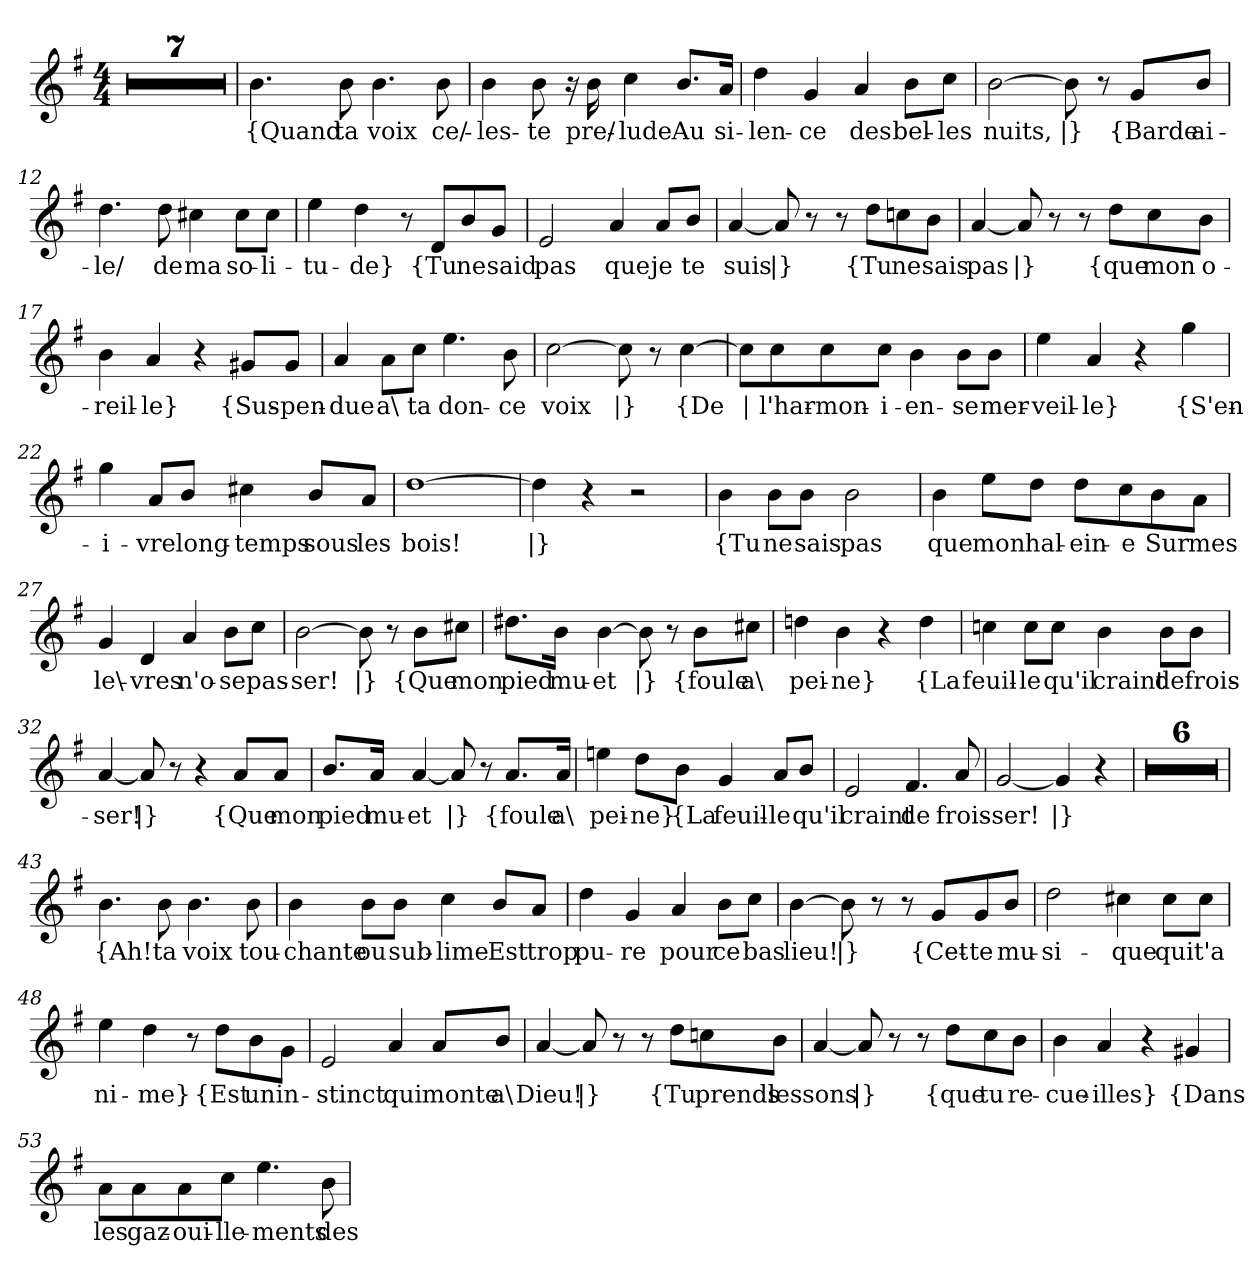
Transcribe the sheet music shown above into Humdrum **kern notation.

**kern	**text
*part1	*part1
*staff1	*staff1
*clefG2	*
*k[f#]	*
*M4/4	*
=1	=1
1r	.
=2	=2
1r	.
=3	=3
1r	.
=4	=4
1r	.
=5	=5
1r	.
=6	=6
1r	.
=7	=7
1r	.
=8	=8
!	!LO:LY:b
4.b\	{Quand
!	!LO:LY:b
8b\	ta
!	!LO:LY:b
4.b\	voix
!	!LO:LY:b
8b\	ce/-
=9	=9
!	!LO:LY:b
4b\	-les-
!	!LO:LY:b
8b\	-te
16r	.
!	!LO:LY:b
16b\	pre/-
!	!LO:LY:b
4cc\	-lude
!	!LO:LY:b
8.b/L	Au
!	!LO:LY:b
16a/Jk	si-
!!LO:LB:g=z
=10	=10
!	!LO:LY:b
4dd\	-len-
!	!LO:LY:b
4g/	-ce
!	!LO:LY:b
4a/	des
!	!LO:LY:b
8b\L	bel-
!	!LO:LY:b
8cc\J	-les
=11	=11
!	!LO:LY:b
[2b\	nuits,
!	!LO:LY:b
8b\]	|}
8r	.
!	!LO:LY:b
8g/L	{Barde
!	!LO:LY:b
8b/J	ai-
=12	=12
!	!LO:LY:b
4.dd\	-le/
!	!LO:LY:b
8dd\	de
!	!LO:LY:b
4cc#X\	ma
!	!LO:LY:b
8cc#\L	so-
!	!LO:LY:b
8cc#\J	-li-
=13	=13
!	!LO:LY:b
4ee\	-tu-
!	!LO:LY:b
4dd\	-de}
8r	.
!	!LO:LY:b
8d/L	{Tu
!	!LO:LY:b
8b/	ne
!	!LO:LY:b
8g/J	said
=14	=14
!	!LO:LY:b
2e/	pas
!	!LO:LY:b
4a/	que
!	!LO:LY:b
8a/L	je
!	!LO:LY:b
8b/J	te
!!LO:LB:g=z
=15	=15
!	!LO:LY:b
[4a/	suis
!	!LO:LY:b
8a/]	|}
8r	.
8r	.
!	!LO:LY:b
8dd\L	{Tu
!	!LO:LY:b
8ccn\	ne
!	!LO:LY:b
8b\J	sais
=16	=16
!	!LO:LY:b
[4a/	pas
!	!LO:LY:b
8a/]	|}
8r	.
8r	.
!	!LO:LY:b
8dd\L	{que
!	!LO:LY:b
8cc\	mon
!	!LO:LY:b
8b\J	o-
=17	=17
!	!LO:LY:b
4b\	-reil-
!	!LO:LY:b
4a/	-le}
4r	.
!	!LO:LY:b
8g#X/L	{Sus-
!	!LO:LY:b
8g#/J	-pen-
=18	=18
!	!LO:LY:b
4a/	-due
!	!LO:LY:b
8a\L	a\
!	!LO:LY:b
8cc\J	ta
!	!LO:LY:b
4.ee\	don-
!	!LO:LY:b
8b\	-ce
=19	=19
!	!LO:LY:b
[2cc\	voix
!	!LO:LY:b
8cc\]	|}
8r	.
!	!LO:LY:b
[4cc\	{De
!!LO:LB:g=z
=20	=20
!	!LO:LY:b
8cc\L]	|
!	!LO:LY:b
8cc\	l'har-
!	!LO:LY:b
8cc\	-mon-
!	!LO:LY:b
8cc\J	-i-
!	!LO:LY:b
4b\	-en-
!	!LO:LY:b
8b\L	-se
!	!LO:LY:b
8b\J	mer-
=21	=21
!	!LO:LY:b
4ee\	-veil-
!	!LO:LY:b
4a/	-le}
4r	.
!	!LO:LY:b
4gg\	{S'en-
=22	=22
!	!LO:LY:b
4gg\	-i-
!	!LO:LY:b
8a/L	-vre
!	!LO:LY:b
8b/J	long-
!	!LO:LY:b
4cc#X\	-temps
!	!LO:LY:b
8b/L	sous
!	!LO:LY:b
8a/J	les
=23	=23
!	!LO:LY:b
[1dd	bois!
=24	=24
!	!LO:LY:b
4dd\]	|}
4r	.
2r	.
!!LO:LB:g=z
=25	=25
!	!LO:LY:b
4b\	{Tu
!	!LO:LY:b
8b\L	ne
!	!LO:LY:b
8b\J	sais
!	!LO:LY:b
2b\	pas
=26	=26
!	!LO:LY:b
4b\	que
!	!LO:LY:b
8ee\L	mon
!	!LO:LY:b
8dd\J	hal-
!	!LO:LY:b
8dd\L	-ein-
!	!LO:LY:b
8cc\	-e
!	!LO:LY:b
8b\	Sur
!	!LO:LY:b
8a\J	mes
=27	=27
!	!LO:LY:b
4g/	le\-
!	!LO:LY:b
4d/	-vres
!	!LO:LY:b
4a/	n'o-
!	!LO:LY:b
8b\L	-se
!	!LO:LY:b
8cc\J	pas-
=28	=28
!	!LO:LY:b
[2b\	-ser!
!	!LO:LY:b
8b\]	|}
8r	.
!	!LO:LY:b
8b\L	{Que
!	!LO:LY:b
8cc#X\J	mon
!!LO:LB:g=z
=29	=29
!	!LO:LY:b
8.dd#X\L	pied
!	!LO:LY:b
16b\Jk	mu-
!	!LO:LY:b
[4b\	-et
!	!LO:LY:b
8b\]	|}
8r	.
!	!LO:LY:b
8b\L	{foule
!	!LO:LY:b
8cc#X\J	a\
=30	=30
!	!LO:LY:b
4ddn\	pei-
!	!LO:LY:b
4b\	-ne}
4r	.
!	!LO:LY:b
4dd\	{La
=31	=31
!	!LO:LY:b
4ccn\	feuil-
!	!LO:LY:b
8cc\L	-le
!	!LO:LY:b
8cc\J	qu'il
!	!LO:LY:b
4b\	craint
!	!LO:LY:b
8b\L	de
!	!LO:LY:b
8b\J	frois-
=32	=32
!	!LO:LY:b
[4a/	-ser!
!	!LO:LY:b
8a/]	|}
8r	.
4r	.
!	!LO:LY:b
8a/L	{Que
!	!LO:LY:b
8a/J	mon
!!LO:LB:g=z
=33	=33
!	!LO:LY:b
8.b/L	pied
!	!LO:LY:b
16a/Jk	mu-
!	!LO:LY:b
[4a/	-et
!	!LO:LY:b
8a/]	|}
8r	.
!	!LO:LY:b
8.a/L	{foule
!	!LO:LY:b
16a/Jk	a\
=34	=34
!	!LO:LY:b
4een\	pei-
!	!LO:LY:b
8dd\L	-ne}
!	!LO:LY:b
8b\J	{La
!	!LO:LY:b
4g/	feuil-
!	!LO:LY:b
8a/L	-le
!	!LO:LY:b
8b/J	qu'il
=35	=35
!	!LO:LY:b
2e/	craint
!	!LO:LY:b
4.f#/	de
!	!LO:LY:b
8a/	frois-
=36	=36
!	!LO:LY:b
[2g/	-ser!
!	!LO:LY:b
4g/]	|}
4r	.
=37	=37
1r	.
=38	=38
1r	.
=39	=39
1r	.
=40	=40
1r	.
!!LO:LB:g=z
=41	=41
1r	.
=42	=42
1r	.
=43	=43
!	!LO:LY:b
4.b\	{Ah!
!	!LO:LY:b
8b\	ta
!	!LO:LY:b
4.b\	voix
!	!LO:LY:b
8b\	tou-
=44	=44
!	!LO:LY:b
4b\	-chante
!	!LO:LY:b
8b\L	ou
!	!LO:LY:b
8b\J	sub-
!	!LO:LY:b
4cc\	-lime
!	!LO:LY:b
8b/L	Est
!	!LO:LY:b
8a/J	trop
=45	=45
!	!LO:LY:b
4dd\	pu-
!	!LO:LY:b
4g/	-re
!	!LO:LY:b
4a/	pour
!	!LO:LY:b
8b\L	ce
!	!LO:LY:b
8cc\J	bas
!!LO:LB:g=z
=46	=46
!	!LO:LY:b
[4b\	lieu!
!	!LO:LY:b
8b\]	|}
8r	.
8r	.
!	!LO:LY:b
8g/L	{Cet-
!	!LO:LY:b
8g/	-te
!	!LO:LY:b
8b/J	mu-
=47	=47
!	!LO:LY:b
2dd\	-si-
!	!LO:LY:b
4cc#X\	-que
!	!LO:LY:b
8cc#\L	qui
!	!LO:LY:b
8cc#\J	t'a
=48	=48
!	!LO:LY:b
4ee\	-ni-
!	!LO:LY:b
4dd\	-me}
8r	.
!	!LO:LY:b
8dd\L	{Est
!	!LO:LY:b
8b\	un
!	!LO:LY:b
8g\J	in-
=49	=49
!	!LO:LY:b
2e/	-stinct
!	!LO:LY:b
4a/	qui
!	!LO:LY:b
8a/L	monte
!	!LO:LY:b
8b/J	a\
!!LO:LB:g=z
=50	=50
!	!LO:LY:b
[4a/	Dieu!
!	!LO:LY:b
8a/]	|}
8r	.
8r	.
!	!LO:LY:b
8dd\L	{Tu
!	!LO:LY:b
8ccn\	prends
!	!LO:LY:b
8b\J	les
=51	=51
!	!LO:LY:b
[4a/	sons
!	!LO:LY:b
8a/]	|}
8r	.
8r	.
!	!LO:LY:b
8dd\L	{que
!	!LO:LY:b
8cc\	tu
!	!LO:LY:b
8b\J	re-
=52	=52
!	!LO:LY:b
4b\	-cue-
!	!LO:LY:b
4a/	-illes}
4r	.
!	!LO:LY:b
4g#X/	{Dans
=53	=53
!	!LO:LY:b
8a\L	les
!	!LO:LY:b
8a\	gaz-
!	!LO:LY:b
8a\	-oui-
!	!LO:LY:b
8cc\J	-lle-
!	!LO:LY:b
4.ee\	-ments
!	!LO:LY:b
8b\	des
=	=
*-	*-
